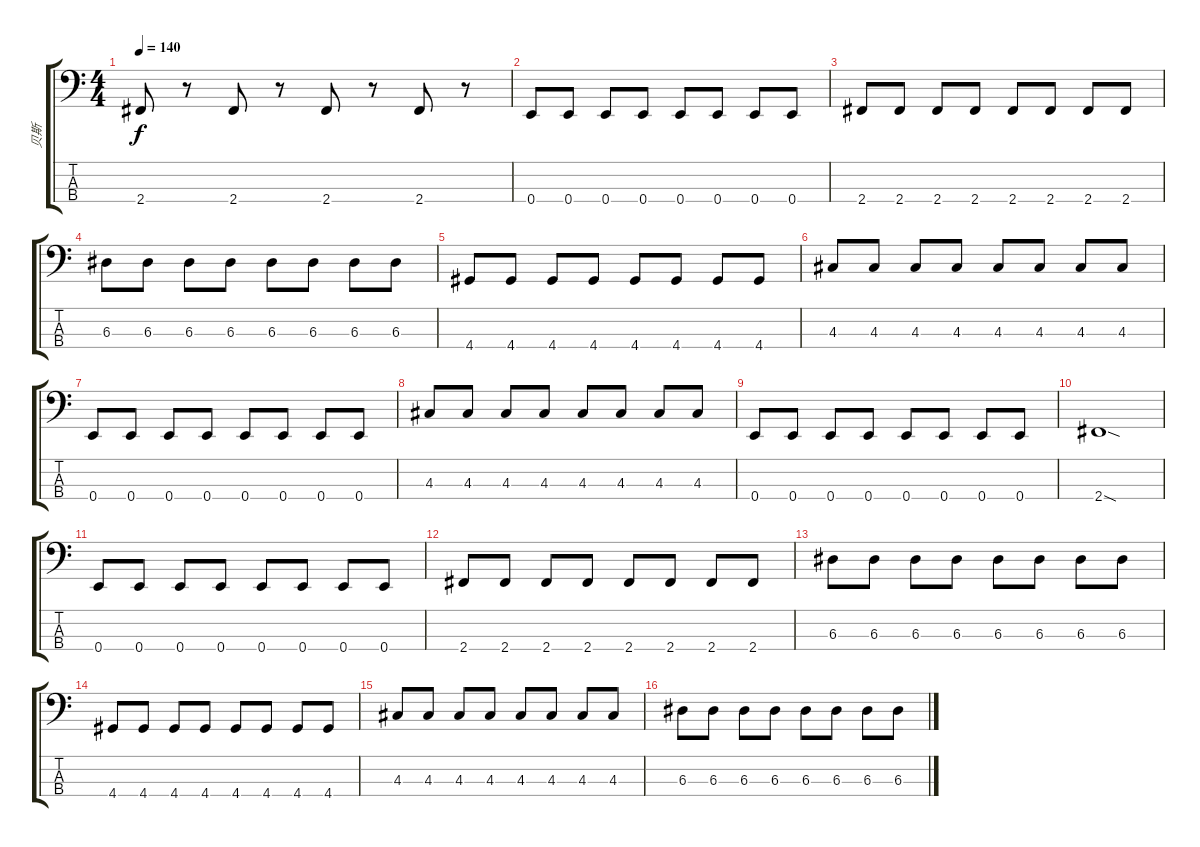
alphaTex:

\track ("贝斯" "贝斯") {instrument electricbassfinger}
\staff {score tabs}
\tuning (G2 D2 A1 E1) {hide}
\ts (4 4)
\tempo 140
\clef f4
\ks c
2.4.8{dy f} r.8 2.4.8 r.8 2.4.8 r.8 2.4.8 r.8 |
0.4.8 0.4.8 0.4.8 0.4.8 0.4.8 0.4.8 0.4.8 0.4.8 |
2.4.8 2.4.8 2.4.8 2.4.8 2.4.8 2.4.8 2.4.8 2.4.8 |
6.3.8 6.3.8 6.3.8 6.3.8 6.3.8 6.3.8 6.3.8 6.3.8 |
4.4.8 4.4.8 4.4.8 4.4.8 4.4.8 4.4.8 4.4.8 4.4.8 |
4.3.8 4.3.8 4.3.8 4.3.8 4.3.8 4.3.8 4.3.8 4.3.8 |
0.4.8 0.4.8 0.4.8 0.4.8 0.4.8 0.4.8 0.4.8 0.4.8 |
4.3.8 4.3.8 4.3.8 4.3.8 4.3.8 4.3.8{txt ""} 4.3.8 4.3.8 |
0.4.8 0.4.8 0.4.8 0.4.8 0.4.8 0.4.8 0.4.8 0.4.8 |
2.4{sod}.1 |
0.4.8 0.4.8 0.4.8 0.4.8 0.4.8 0.4.8 0.4.8 0.4.8 |
2.4.8 2.4.8 2.4.8 2.4.8 2.4.8 2.4.8 2.4.8 2.4.8 |
6.3.8 6.3.8 6.3.8 6.3.8 6.3.8 6.3.8 6.3.8 6.3.8 |
4.4.8 4.4.8 4.4.8 4.4.8 4.4.8 4.4.8 4.4.8 4.4.8 |
4.3.8 4.3.8 4.3.8 4.3.8 4.3.8 4.3.8 4.3.8 4.3.8 |
6.3.8 6.3.8 6.3.8 6.3.8 6.3.8 6.3.8 6.3.8 6.3.8
